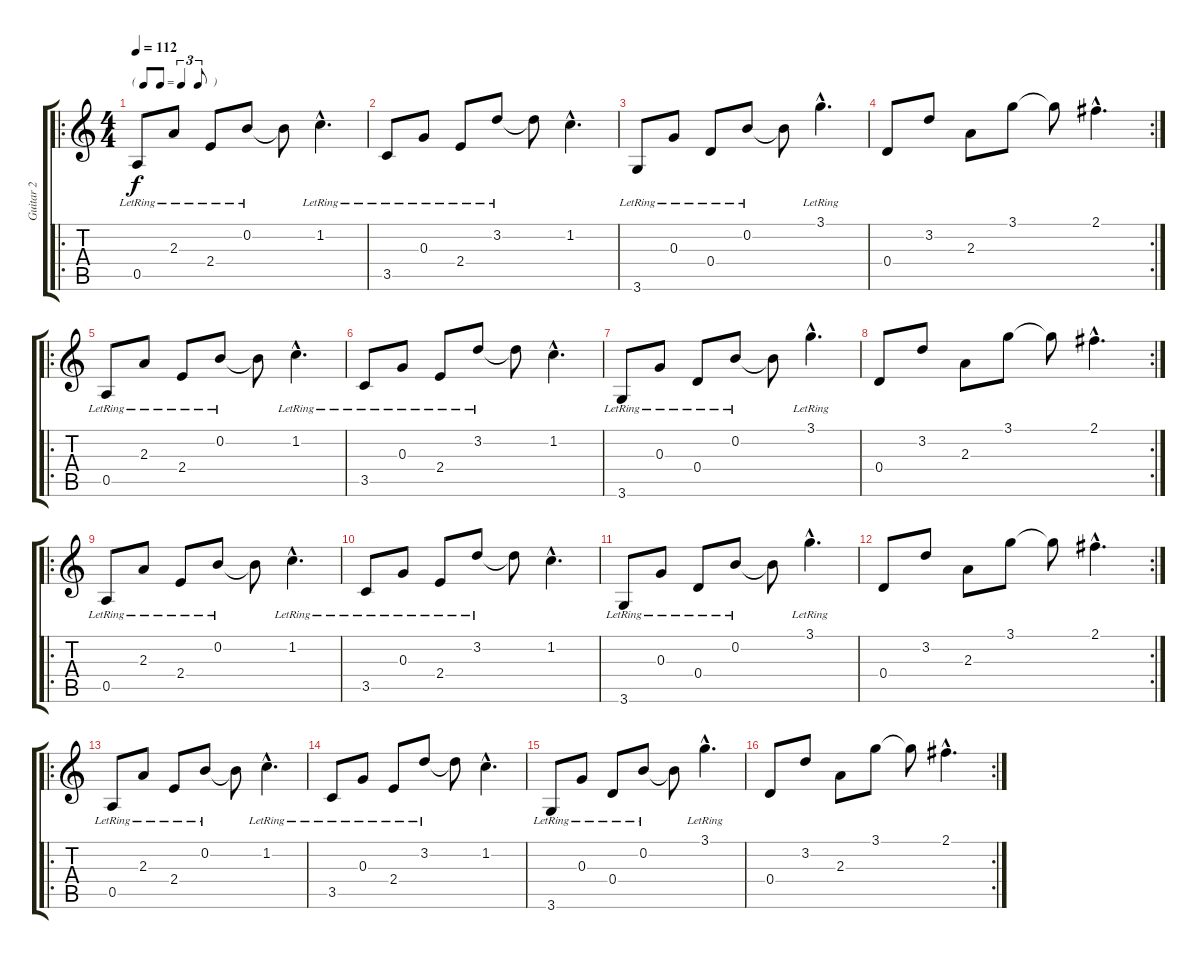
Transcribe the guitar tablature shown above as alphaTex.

\track ("Guitar 2" "Guitar 2") {instrument electricguitarclean}
\staff {score tabs}
\tuning (E4 B3 G3 D3 A2 E2) {hide}
\ro
\ts (4 4)
\tf triplet8th
\tempo 112
\clef g2
\ks c
0.5{lr}.8{dy f} 2.3{lr}.8 2.4{lr}.8 0.2{lr}.8 0.2{t}.8 1.2{hac lr}.4{d} |
3.5{lr}.8 0.3{lr}.8 2.4{lr}.8 3.2{lr}.8 3.2{t}.8 1.2{hac}.4{d} |
3.6{lr}.8 0.3{lr}.8 0.4{lr}.8 0.2{lr}.8 0.2{t}.8 3.1{hac lr}.4{d} |
\rc 2
0.4.8 3.2.8 2.3.8 3.1.8 3.1{t}.8 2.1{hac}.4{d} |
\ro
0.5{lr}.8 2.3{lr}.8 2.4{lr}.8 0.2{lr}.8 0.2{t}.8 1.2{hac lr}.4{d} |
3.5{lr}.8 0.3{lr}.8 2.4{lr}.8 3.2{lr}.8 3.2{t}.8 1.2{hac}.4{d} |
3.6{lr}.8 0.3{lr}.8 0.4{lr}.8 0.2{lr}.8 0.2{t}.8 3.1{hac lr}.4{d} |
\rc 2
0.4.8 3.2.8 2.3.8 3.1.8 3.1{t}.8 2.1{hac}.4{d} |
\ro
0.5{lr}.8 2.3{lr}.8 2.4{lr}.8 0.2{lr}.8 0.2{t}.8 1.2{hac lr}.4{d} |
3.5{lr}.8 0.3{lr}.8 2.4{lr}.8 3.2{lr}.8 3.2{t}.8 1.2{hac}.4{d} |
3.6{lr}.8 0.3{lr}.8 0.4{lr}.8 0.2{lr}.8 0.2{t}.8 3.1{hac lr}.4{d} |
\rc 2
0.4.8 3.2.8 2.3.8 3.1.8 3.1{t}.8 2.1{hac}.4{d} |
\ro
0.5{lr}.8 2.3{lr}.8 2.4{lr}.8 0.2{lr}.8 0.2{t}.8 1.2{hac lr}.4{d} |
3.5{lr}.8 0.3{lr}.8 2.4{lr}.8 3.2{lr}.8 3.2{t}.8 1.2{hac}.4{d} |
3.6{lr}.8 0.3{lr}.8 0.4{lr}.8 0.2{lr}.8 0.2{t}.8 3.1{hac lr}.4{d} |
\rc 2
0.4.8 3.2.8 2.3.8 3.1.8 3.1{t}.8 2.1{hac}.4{d}
